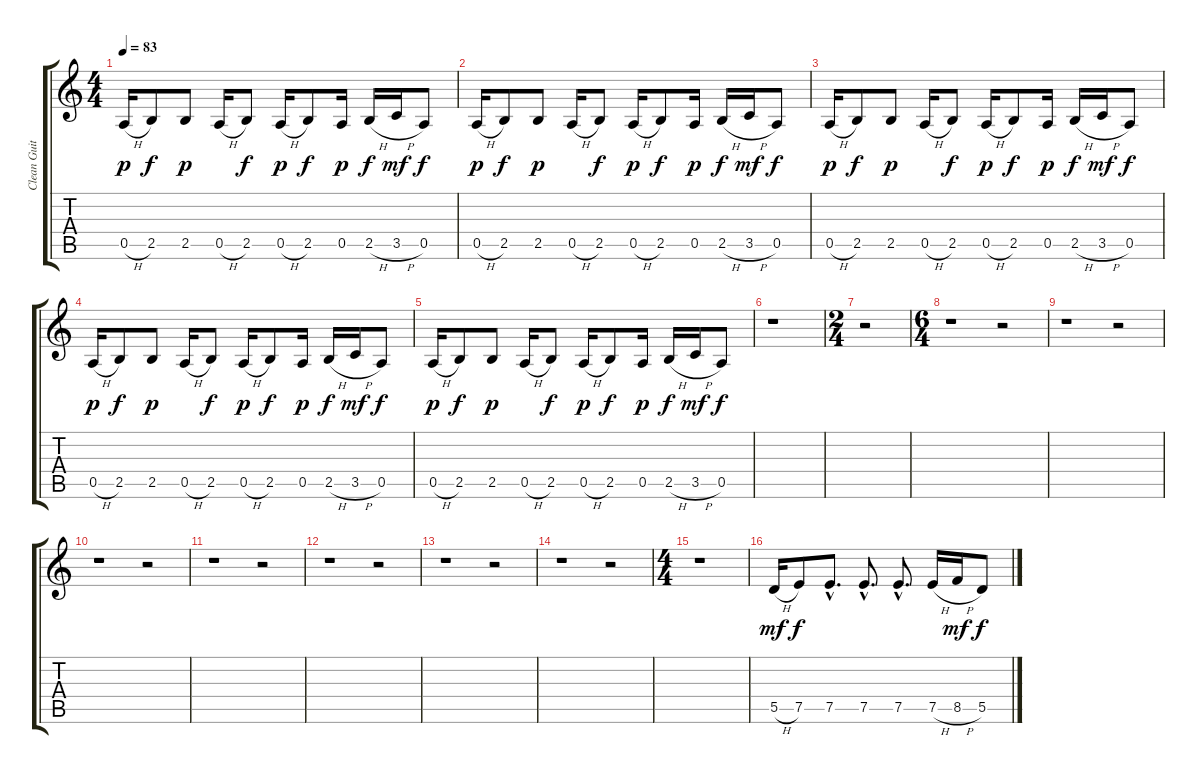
\track ("Clean Guitar" "Clean Guit") {instrument electricguitarclean}
\staff {score tabs}
\tuning (E4 B3 G3 D3 A2 D2) {hide}
\ts (4 4)
\tempo 83
\clef g2
\ks c
0.5{h}.16{dy p volume 5 instrument electricguitarclean} 2.5.8{dy f} 2.5.8{dy p} 0.5{h}.16 2.5.8{dy f} 0.5{h}.16{dy p} 2.5.8{dy f} 0.5.16{dy p} 2.5{h}.16{dy f} 3.5{h}.16{dy mf} 0.5.8{dy f} |
0.5{h}.16{dy p volume 5 instrument electricguitarclean} 2.5.8{dy f} 2.5.8{dy p} 0.5{h}.16 2.5.8{dy f} 0.5{h}.16{dy p} 2.5.8{dy f} 0.5.16{dy p} 2.5{h}.16{dy f} 3.5{h}.16{dy mf} 0.5.8{dy f} |
0.5{h}.16{dy p volume 5 instrument electricguitarclean} 2.5.8{dy f} 2.5.8{dy p} 0.5{h}.16 2.5.8{dy f} 0.5{h}.16{dy p} 2.5.8{dy f} 0.5.16{dy p} 2.5{h}.16{dy f} 3.5{h}.16{dy mf} 0.5.8{dy f} |
0.5{h}.16{dy p volume 5 instrument electricguitarclean} 2.5.8{dy f} 2.5.8{dy p} 0.5{h}.16 2.5.8{dy f} 0.5{h}.16{dy p} 2.5.8{dy f} 0.5.16{dy p} 2.5{h}.16{dy f} 3.5{h}.16{dy mf} 0.5.8{dy f} |
0.5{h}.16{dy p volume 5 instrument electricguitarclean} 2.5.8{dy f} 2.5.8{dy p} 0.5{h}.16 2.5.8{dy f} 0.5{h}.16{dy p} 2.5.8{dy f} 0.5.16{dy p} 2.5{h}.16{dy f} 3.5{h}.16{dy mf} 0.5.8{dy f} |
r.1 |
\ts (2 4)
r.2 |
\ts (6 4)
r.1 r.2 |
r.1 r.2 |
r.1 r.2 |
r.1 r.2 |
r.1 r.2 |
r.1 r.2 |
r.1 r.2 |
\ts (4 4)
r.1 |
5.5{h}.16{dy mf volume 5} 7.5.8{dy f} 7.5{hac}.8{d} 7.5{hac}.8{d} 7.5{hac}.8{d} 7.5{h}.16 8.5{h}.16{dy mf} 5.5.8{dy f}
